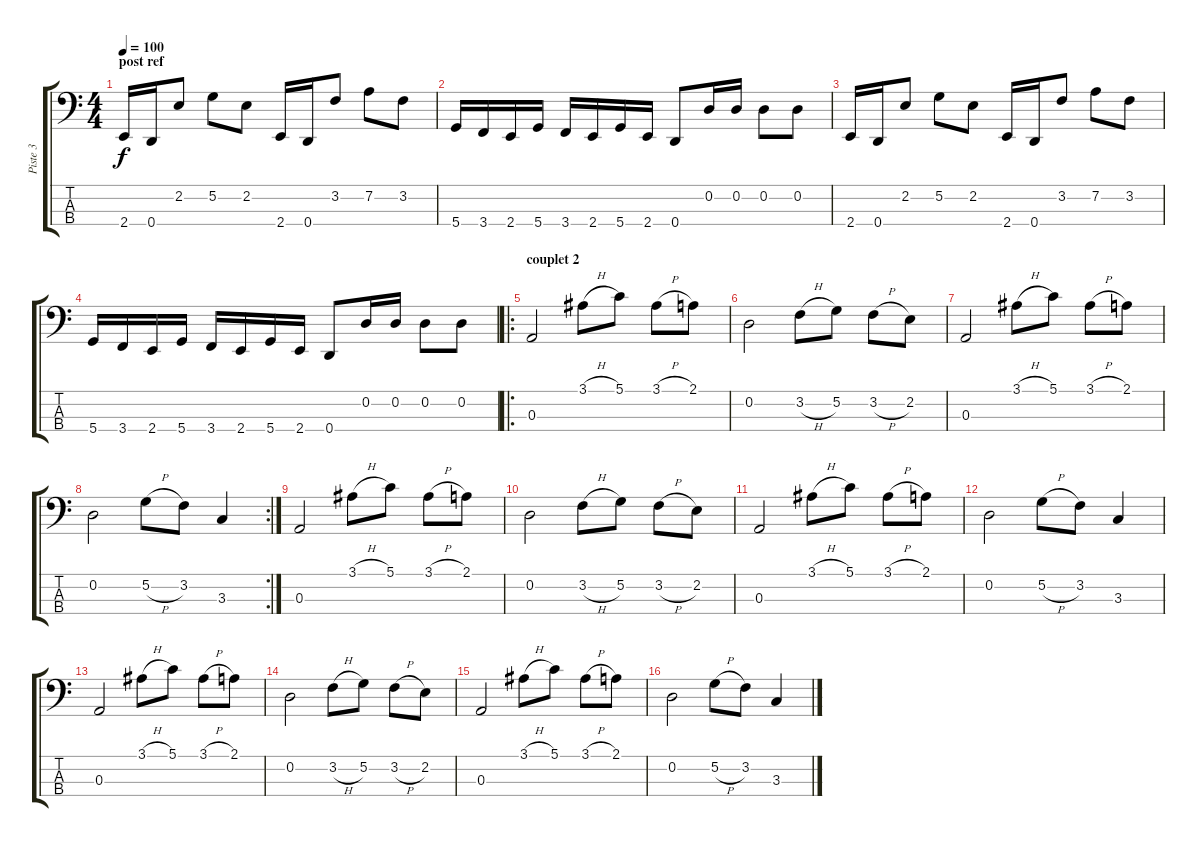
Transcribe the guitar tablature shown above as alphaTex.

\track ("Piste 3" "Piste 3") {instrument electricbasspick}
\staff {score tabs}
\tuning (G2 D2 A1 D1) {hide}
\ts (4 4)
\section ("" "post ref")
\tempo 100
\clef f4
\ks c
2.4.16{dy f} 0.4.16 2.2.8 5.2.8 2.2.8 2.4.16 0.4.16 3.2.8 7.2.8 3.2.8 |
5.4.16 3.4.16 2.4.16 5.4.16 3.4.16 2.4.16 5.4.16 2.4.16 0.4.8 0.2.16 0.2.16 0.2.8 0.2.8 |
2.4.16 0.4.16 2.2.8 5.2.8 2.2.8 2.4.16 0.4.16 3.2.8 7.2.8 3.2.8 |
5.4.16 3.4.16 2.4.16 5.4.16 3.4.16 2.4.16 5.4.16 2.4.16 0.4.8 0.2.16 0.2.16 0.2.8 0.2.8 |
\ro
\section ("" "couplet 2")
0.3.2 3.1{h}.8 5.1.8 3.1{h}.8 2.1.8 |
0.2.2 3.2{h}.8 5.2.8 3.2{h}.8 2.2.8 |
0.3.2 3.1{h}.8 5.1.8 3.1{h}.8 2.1.8 |
\rc 2
0.2.2 5.2{h}.8 3.2.8 3.3.4 |
0.3.2 3.1{h}.8 5.1.8 3.1{h}.8 2.1.8 |
0.2.2 3.2{h}.8 5.2.8 3.2{h}.8 2.2.8 |
0.3.2 3.1{h}.8 5.1.8 3.1{h}.8 2.1.8 |
0.2.2 5.2{h}.8 3.2.8 3.3.4 |
0.3.2 3.1{h}.8 5.1.8 3.1{h}.8 2.1.8 |
0.2.2 3.2{h}.8 5.2.8 3.2{h}.8 2.2.8 |
0.3.2 3.1{h}.8 5.1.8 3.1{h}.8 2.1.8 |
0.2.2 5.2{h}.8 3.2.8 3.3.4
